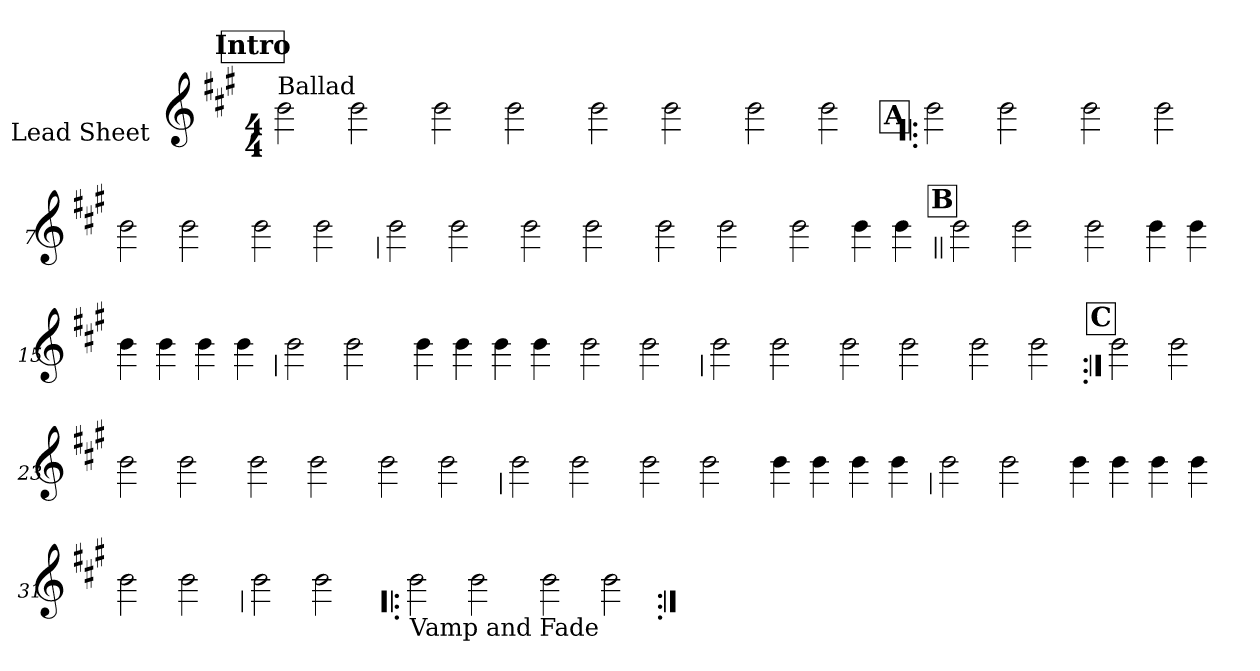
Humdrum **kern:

**kern
*part1
*staff1
*I"Lead Sheet
*stria0
*clefG2
*k[f#c#g#]
*f#:
*M4/4
*MM69
!!LO:REH:place=s1:a:t=Intro
=1||
!LO:TX:a:t=Ballad
2b
2b
=2-
2b
2b
=3-
2b
2b
=4-
2b
2b
!!LO:LB:g=z
!!LO:REH:place=s1:a:t=A
=5!|:
2b
2b
=6-
2b
2b
=7-
2b
2b
=8-
2b
2b
!!LO:LB:g=z
=9
2b
2b
=10-
2b
2b
=11-
2b
2b
=12-
2b
4b
4b
!!LO:LB:g=z
!!LO:REH:place=s1:a:t=B
=13||
2b
2b
=14-
2b
4b
4b
=15-
4b
4b
4b
4b
!!LO:LB:g=z
=16
2b
2b
=17-
4b
4b
4b
4b
=18-
2b
2b
!!LO:LB:g=z
=19
2b
2b
=20-
2b
2b
=21-
2b
2b
!!LO:LB:g=z
!!LO:REH:place=s1:a:t=C
=22:|!
2b
2b
=23-
2b
2b
=24-
2b
2b
=25-
2b
2b
!!LO:LB:g=z
=26
2b
2b
=27-
2b
2b
=28-
4b
4b
4b
4b
!!LO:LB:g=z
=29
2b
2b
=30-
4b
4b
4b
4b
=31-
2b
2b
!!LO:LB:g=z
=32
2b
2b
=33!|:
!LO:TX:b:t=Vamp and Fade
2b
2b
=34-
2b
2b
=:|!
*-
